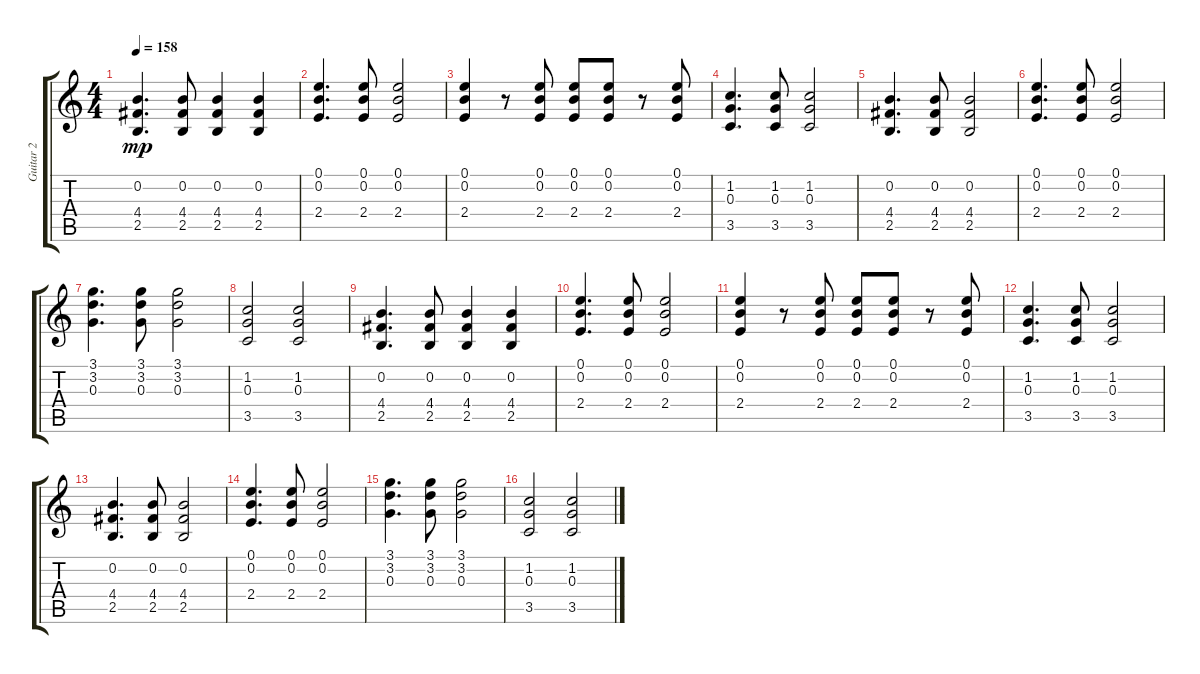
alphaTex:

\track ("Guitar 2" "Guitar 2") {instrument distortionguitar}
\staff {score tabs}
\tuning (E4 B3 G3 D3 A2 E2) {hide}
\ts (4 4)
\tempo 158
\clef g2
\ks c
(0.2 4.4 2.5).4{d dy mp} (0.2 4.4 2.5).8 (0.2 4.4 2.5).4 (0.2 4.4 2.5).4 |
(0.1 0.2 2.4).4{d} (0.1 0.2 2.4).8 (0.1 0.2 2.4).2 |
(0.1 0.2 2.4).4 r.8 (0.1 0.2 2.4).8 (0.1 0.2 2.4).8 (0.1 0.2 2.4).8 r.8 (0.1 0.2 2.4).8 |
(1.2 0.3 3.5).4{d} (1.2 0.3 3.5).8 (1.2 0.3 3.5).2 |
(0.2 4.4 2.5).4{d} (0.2 4.4 2.5).8 (0.2 4.4 2.5).2 |
(0.1 0.2 2.4).4{d} (0.1 0.2 2.4).8 (0.1 0.2 2.4).2 |
(3.1 3.2 0.3).4{d} (3.1 3.2 0.3).8 (3.1 3.2 0.3).2 |
(1.2 0.3 3.5).2 (1.2 0.3 3.5).2 |
(0.2 4.4 2.5).4{d} (0.2 4.4 2.5).8 (0.2 4.4 2.5).4 (0.2 4.4 2.5).4 |
(0.1 0.2 2.4).4{d} (0.1 0.2 2.4).8 (0.1 0.2 2.4).2 |
(0.1 0.2 2.4).4 r.8 (0.1 0.2 2.4).8 (0.1 0.2 2.4).8 (0.1 0.2 2.4).8 r.8 (0.1 0.2 2.4).8 |
(1.2 0.3 3.5).4{d} (1.2 0.3 3.5).8 (1.2 0.3 3.5).2 |
(0.2 4.4 2.5).4{d} (0.2 4.4 2.5).8 (0.2 4.4 2.5).2 |
(0.1 0.2 2.4).4{d} (0.1 0.2 2.4).8 (0.1 0.2 2.4).2 |
(3.1 3.2 0.3).4{d} (3.1 3.2 0.3).8 (3.1 3.2 0.3).2 |
(1.2 0.3 3.5).2 (1.2 0.3 3.5).2
